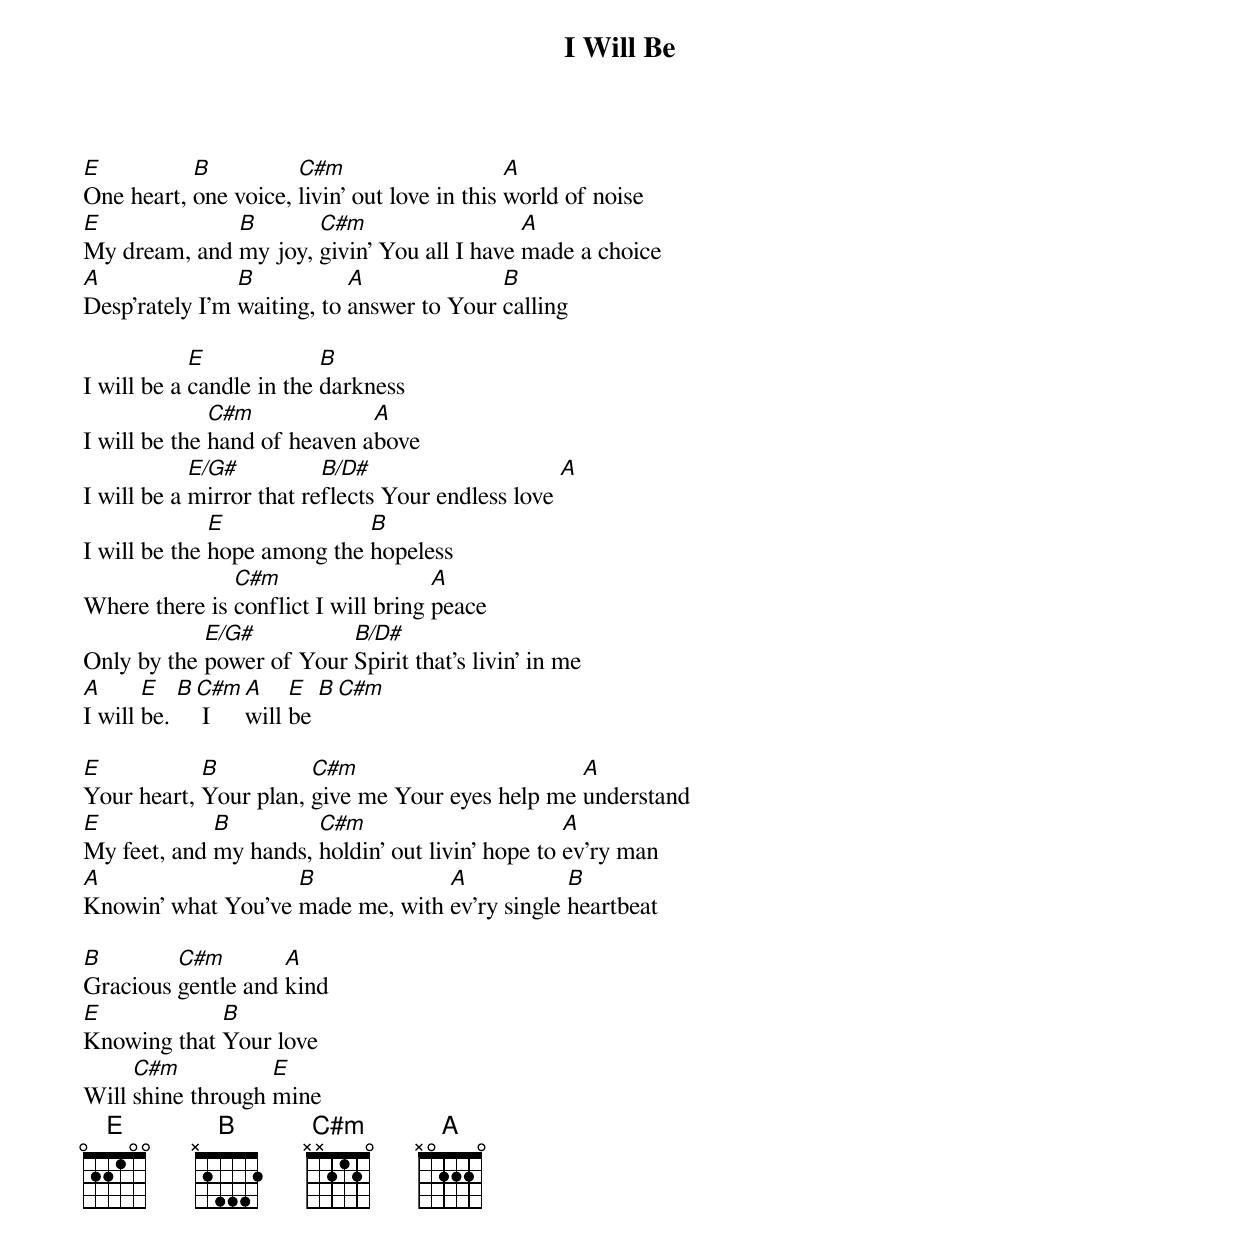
{title: I Will Be}
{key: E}
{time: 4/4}
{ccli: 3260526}
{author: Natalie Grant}
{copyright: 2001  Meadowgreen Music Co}

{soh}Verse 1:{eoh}
[E]One heart, [B]one voice, [C#m]livin' out love in this [A]world of noise
[E]My dream, and [B]my joy, [C#m]givin' You all I have [A]made a choice
[A]Desp'rately I'm [B]waiting, to [A]answer to Your [B]calling

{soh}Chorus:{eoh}
I will be a [E]candle in the [B]darkness
I will be the [C#m]hand of heaven a[A]bove
I will be a [E/G#]mirror that re[B/D#]flects Your endless love [A]
I will be the [E]hope among the [B]hopeless
Where there is [C#m]conflict I will bring [A]peace
Only by the [E/G#]power of Your [B/D#]Spirit that's livin' in me
[A]I will [E]be. [B][C#m] I [A]will [E]be [B][C#m]

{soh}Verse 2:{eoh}
[E]Your heart, [B]Your plan, [C#m]give me Your eyes help me [A]understand
[E]My feet, and [B]my hands, [C#m]holdin' out livin' hope to [A]ev'ry man
[A]Knowin' what You've [B]made me, with [A]ev'ry single [B]heartbeat

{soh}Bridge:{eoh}
[B]Gracious [C#m]gentle and [A]kind
[E]Knowing that [B]Your love
Will [C#m]shine through [E]mine
